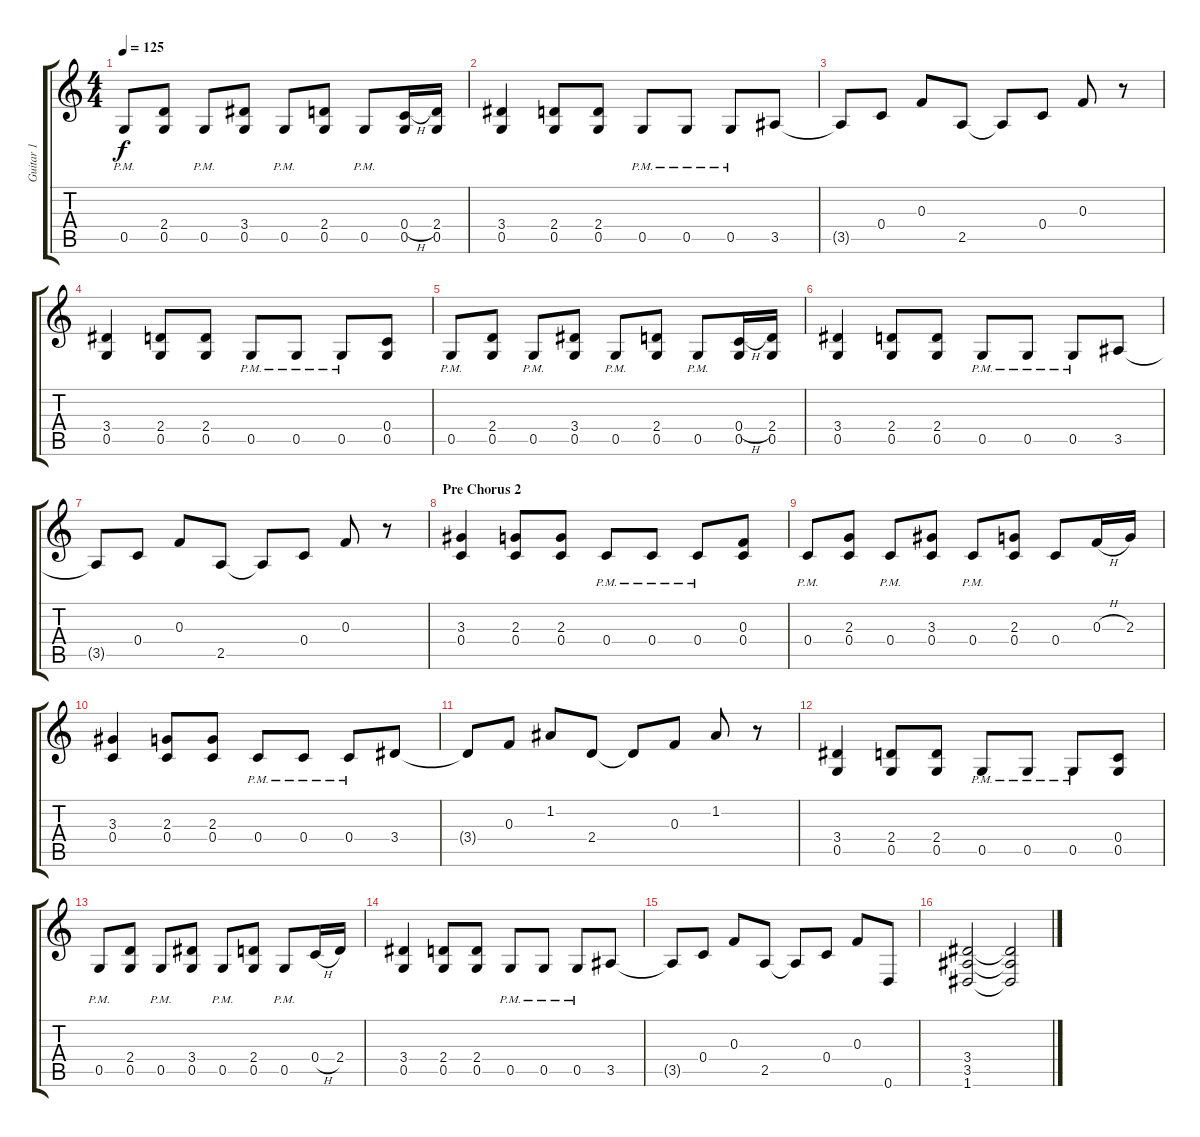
\track ("Guitar 1" "Guitar 1") {instrument distortionguitar}
\staff {score tabs}
\tuning (D4 A3 F3 C3 G2 D2) {hide}
\ts (4 4)
\tempo 125
\clef g2
\ks c
0.5{pm}.8{dy f} (2.4 0.5).8 0.5{pm}.8 (3.4 0.5).8 0.5{pm}.8 (2.4 0.5).8 0.5{pm}.8 (0.4{h} 0.5).16 (2.4 0.5).16 |
(3.4 0.5).4 (2.4 0.5).8 (2.4 0.5).8 0.5{pm}.8 0.5{pm}.8 0.5{pm}.8 3.5.8 |
3.5{t}.8 0.4.8 0.3.8 2.5.8 2.5{t}.8 0.4.8 0.3.8 r.8 |
(3.4 0.5).4 (2.4 0.5).8 (2.4 0.5).8 0.5{pm}.8 0.5{pm}.8 0.5{pm}.8 (0.4 0.5).8 |
0.5{pm}.8 (2.4 0.5).8 0.5{pm}.8 (3.4 0.5).8 0.5{pm}.8 (2.4 0.5).8 0.5{pm}.8 (0.4{h} 0.5).16 (2.4 0.5).16 |
(3.4 0.5).4 (2.4 0.5).8 (2.4 0.5).8 0.5{pm}.8 0.5{pm}.8 0.5{pm}.8 3.5.8 |
3.5{t}.8 0.4.8 0.3.8 2.5.8 2.5{t}.8 0.4.8 0.3.8 r.8 |
\section ("" "Pre Chorus 2")
(3.3 0.4).4 (2.3 0.4).8 (2.3 0.4).8 0.4{pm}.8 0.4{pm}.8 0.4{pm}.8 (0.3 0.4).8 |
0.4{pm}.8 (2.3 0.4).8 0.4{pm}.8 (3.3 0.4).8 0.4{pm}.8 (2.3 0.4).8 0.4.8 0.3{h}.16 2.3.16 |
(3.3 0.4).4 (2.3 0.4).8 (2.3 0.4).8 0.4{pm}.8 0.4{pm}.8 0.4{pm}.8 3.4.8 |
3.4{t}.8 0.3.8 1.2.8 2.4.8 2.4{t}.8 0.3.8 1.2.8 r.8 |
(3.4 0.5).4 (2.4 0.5).8 (2.4 0.5).8 0.5{pm}.8 0.5{pm}.8 0.5{pm}.8 (0.4 0.5).8 |
0.5{pm}.8 (2.4 0.5).8 0.5{pm}.8 (3.4 0.5).8 0.5{pm}.8 (2.4 0.5).8 0.5{pm}.8 0.4{h}.16 2.4.16 |
(3.4 0.5).4 (2.4 0.5).8 (2.4 0.5).8 0.5{pm}.8 0.5{pm}.8 0.5{pm}.8 3.5.8 |
3.5{t}.8 0.4.8 0.3.8 2.5.8 2.5{t}.8 0.4.8 0.3.8 0.6.8 |
(3.4 3.5 1.6).2 (3.4{t} 3.5{t} 1.6{t}).2
